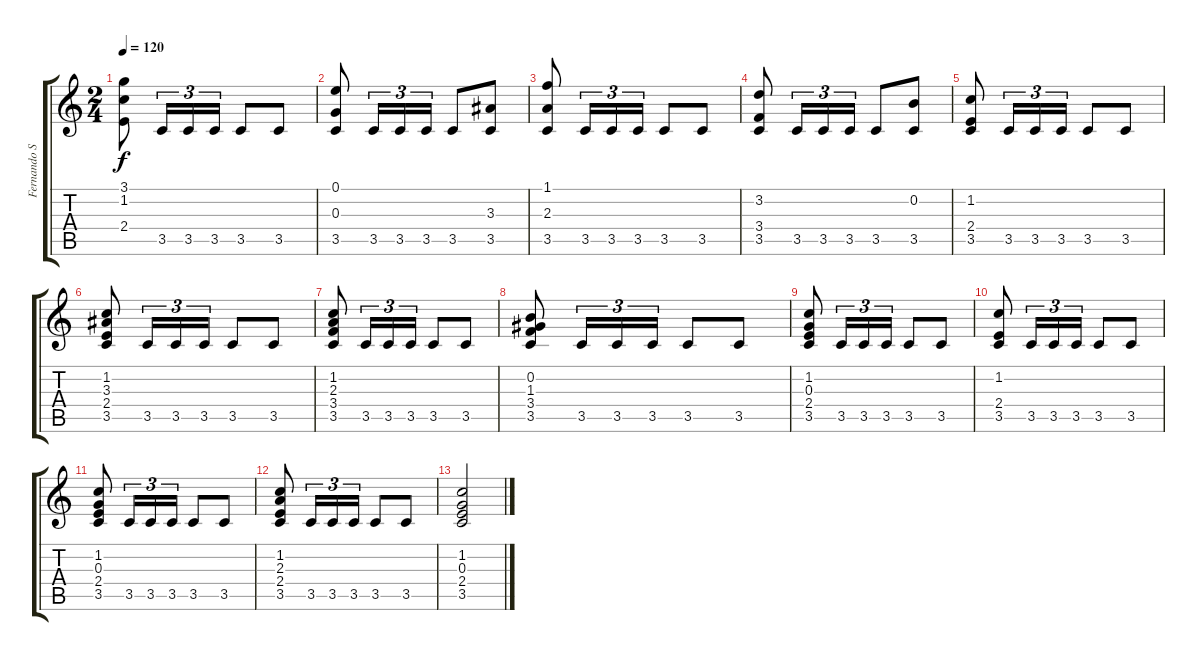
\track ("Fernando Sor" "Fernando S") {instrument acousticguitarnylon}
\staff {score tabs}
\tuning (E4 B3 G3 D3 A2 E2) {hide}
\ts (2 4)
\tempo 120
\clef g2
\ks c
(3.1 1.2 2.4).8{dy f} 3.5.16{tu (3 2)} 3.5.16{tu (3 2)} 3.5.16{tu (3 2)} 3.5.8 3.5.8 |
(0.1 0.3 3.5).8 3.5.16{tu (3 2)} 3.5.16{tu (3 2)} 3.5.16{tu (3 2)} 3.5.8 (3.3 3.5).8 |
(1.1 2.3 3.5).8 3.5.16{tu (3 2)} 3.5.16{tu (3 2)} 3.5.16{tu (3 2)} 3.5.8 3.5.8 |
(3.2 3.4 3.5).8 3.5.16{tu (3 2)} 3.5.16{tu (3 2)} 3.5.16{tu (3 2)} 3.5.8 (0.2 3.5).8 |
(1.2 2.4 3.5).8 3.5.16{tu (3 2)} 3.5.16{tu (3 2)} 3.5.16{tu (3 2)} 3.5.8 3.5.8 |
(1.2 3.3 2.4 3.5).8 3.5.16{tu (3 2)} 3.5.16{tu (3 2)} 3.5.16{tu (3 2)} 3.5.8 3.5.8 |
(1.2 2.3 3.4 3.5).8 3.5.16{tu (3 2)} 3.5.16{tu (3 2)} 3.5.16{tu (3 2)} 3.5.8 3.5.8 |
(0.2 1.3 3.4 3.5).8 3.5.16{tu (3 2)} 3.5.16{tu (3 2)} 3.5.16{tu (3 2)} 3.5.8 3.5.8 |
(1.2 0.3 2.4 3.5).8 3.5.16{tu (3 2)} 3.5.16{tu (3 2)} 3.5.16{tu (3 2)} 3.5.8 3.5.8 |
(1.2 2.4 3.5).8 3.5.16{tu (3 2)} 3.5.16{tu (3 2)} 3.5.16{tu (3 2)} 3.5.8 3.5.8 |
(1.2 0.3 2.4 3.5).8 3.5.16{tu (3 2)} 3.5.16{tu (3 2)} 3.5.16{tu (3 2)} 3.5.8 3.5.8 |
(1.2 2.3 2.4 3.5).8 3.5.16{tu (3 2)} 3.5.16{tu (3 2)} 3.5.16{tu (3 2)} 3.5.8 3.5.8 |
(1.2 0.3 2.4 3.5).2
